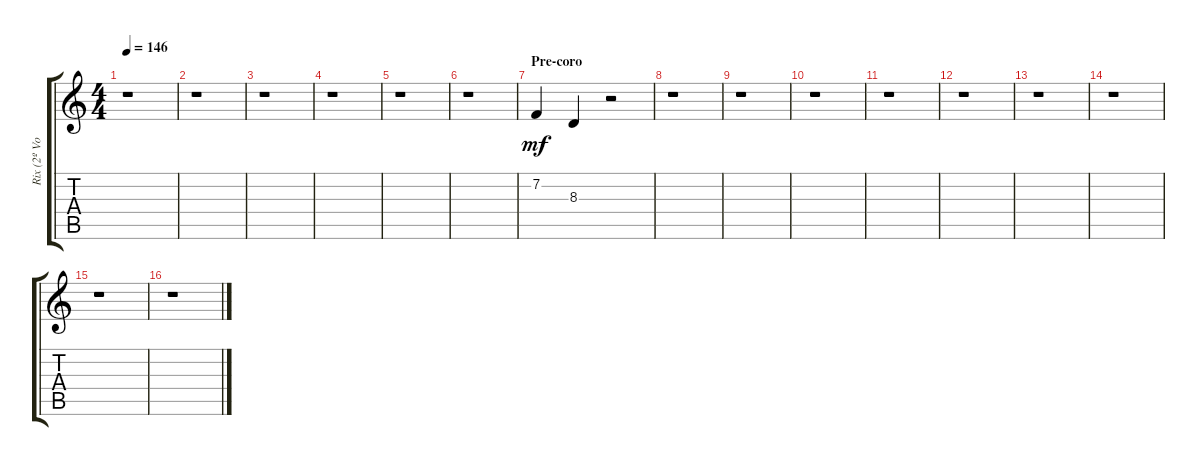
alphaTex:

\track ("Rix (2º Voz)" "Rix (2º Vo") {instrument lead2sawtooth}
\staff {score tabs}
\tuning (Eb4 Bb3 Gb3 Db3 Ab2 Eb2) {hide}
\ts (4 4)
\tempo 146
\clef g2
\ks c
r.1{dy f} |
r.1 |
r.1 |
r.1 |
r.1 |
r.1 |
\section ("" "Pre-coro")
7.2.4{dy mf} 8.3.4 r.2 |
r.1 |
r.1 |
r.1 |
r.1 |
r.1 |
r.1 |
r.1 |
r.1 |
r.1
